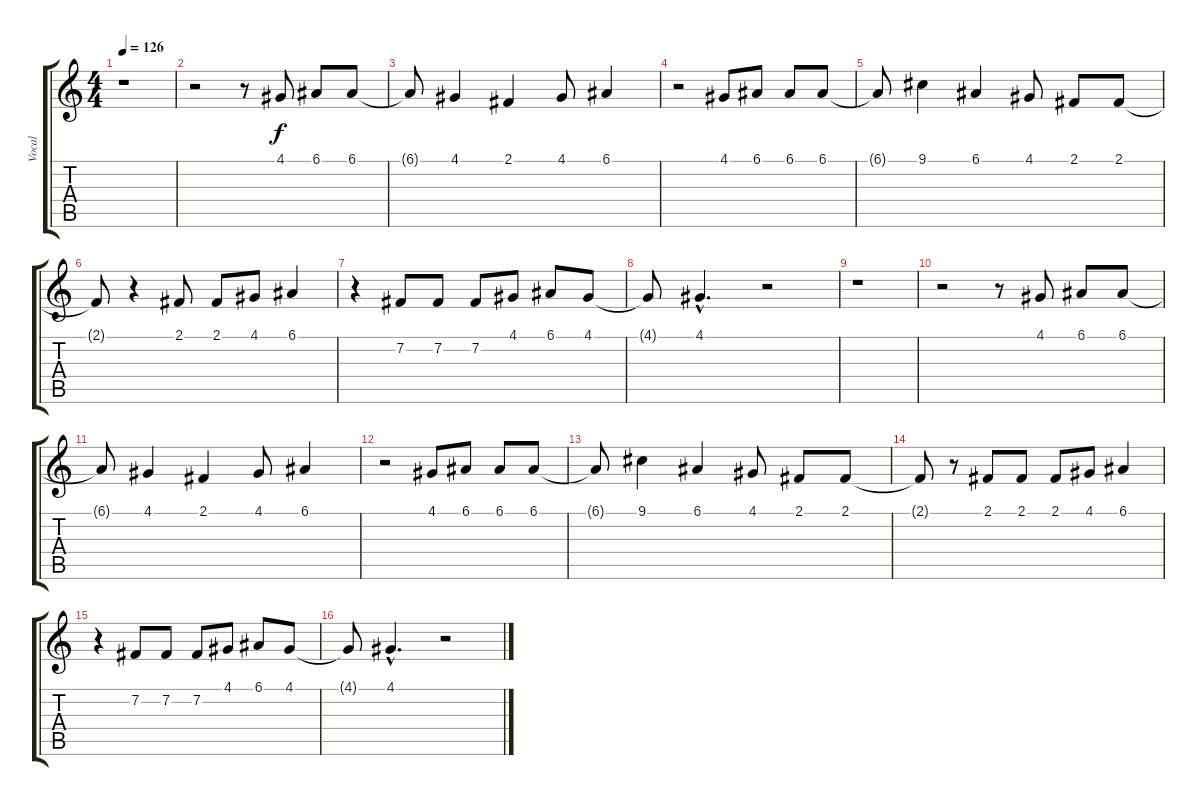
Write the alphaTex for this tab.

\track ("Vocal" "Vocal") {instrument tenorsax}
\staff {score tabs}
\tuning (E4 B3 G3 D3 A2 E2) {hide}
\ts (4 4)
\tempo 126
\clef g2
\ks c
r.1{dy f instrument tenorsax} |
r.2 r.8 4.1.8 6.1.8 6.1.8 |
6.1{t}.8 4.1.4 2.1.4 4.1.8 6.1.4 |
r.2 4.1.8 6.1.8 6.1.8 6.1.8 |
6.1{t}.8 9.1.4 6.1.4 4.1.8 2.1.8 2.1.8 |
2.1{t}.8 r.4 2.1.8 2.1.8 4.1.8 6.1.4 |
r.4 7.2.8 7.2.8 7.2.8 4.1.8 6.1.8 4.1.8 |
4.1{t}.8 4.1{hac}.4{d} r.2 |
r.1 |
r.2 r.8 4.1.8 6.1.8 6.1.8 |
6.1{t}.8 4.1.4 2.1.4 4.1.8 6.1.4 |
r.2 4.1.8 6.1.8 6.1.8 6.1.8 |
6.1{t}.8 9.1.4 6.1.4 4.1.8 2.1.8 2.1.8 |
2.1{t}.8 r.8 2.1.8 2.1.8 2.1.8 4.1.8 6.1.4 |
r.4 7.2.8 7.2.8 7.2.8 4.1.8 6.1.8 4.1.8 |
4.1{t}.8 4.1{hac}.4{d} r.2
